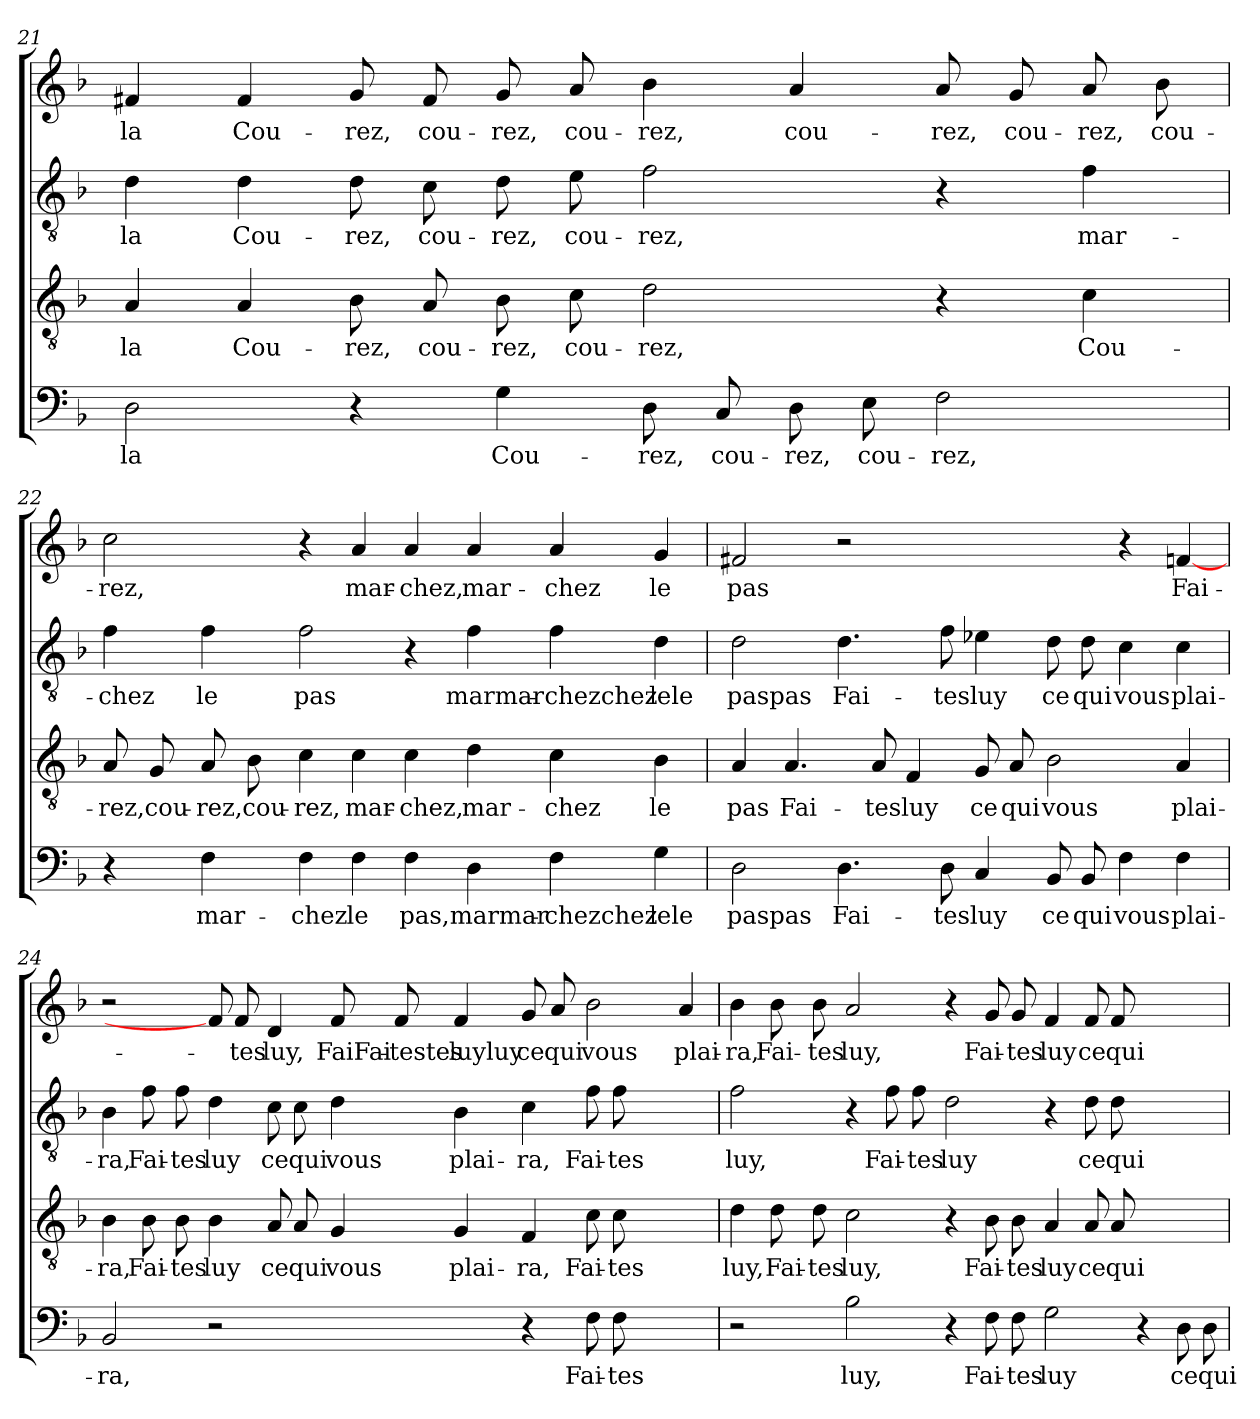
**kern	**text	**kern	**text	**kern	**text	**kern	**text
*part4	*part4	*part3	*part3	*part2	*part2	*part1	*part1
*staff4	*staff4	*staff3	*staff3	*staff2	*staff2	*staff1	*staff1
!!LO:LB:g=z
*clefF4	*	*clefGv2	*	*clefGv2	*	*clefG2	*
*k[b-]	*	*k[b-]	*	*k[b-]	*	*k[b-]	*
=21	=21	=21	=21	=21	=21	=21	=21
2D	la	4A	la	4d	la	4f#X	la
.	.	4A	Cou-	4d	Cou-	4f#	Cou-
4r	.	8B-	-rez,	8d	-rez,	8g	-rez,
.	.	8A	cou-	8c	cou-	8f#	cou-
4G	Cou-	8B-	-rez,	8d	-rez,	8g	-rez,
.	.	8c	cou-	8e	cou-	8a	cou-
8D	-rez,	2d	-rez,	2f	-rez,	4b-	-rez,
8C	cou-	.	.	.	.	.	.
8D	-rez,	.	.	.	.	4a	cou-
8E	cou-	.	.	.	.	.	.
2F	-rez,	4r	.	4r	.	8a	-rez,
.	.	.	.	.	.	8g	cou-
.	.	4c	Cou-	4f	mar-	8a	-rez,
.	.	.	.	.	.	8b-	cou-
=22	=22	=22	=22	=22	=22	=22	=22
4r	.	8A	-rez,	4f	-chez	2cc	-rez,
.	.	8G	cou-	.	.	.	.
4F	mar-	8A	-rez,	4f	le	.	.
.	.	8B-	cou-	.	.	.	.
4F	-chez	4c	-rez,	2f	pas	4r	.
4F	le	4c	mar-	.	.	4a	mar-
4F	pas,	4c	-chez,	4r	.	4a	-chez,
4D	marmar-	4d	mar-	4f	marmar-	4a	mar-
4F	-chezchez	4c	-chez	4f	-chezchez	4a	-chez
4G	lele	4B-	le	4d	lele	4g	le
!!LO:LB:g=z
=23	=23	=23	=23	=23	=23	=23	=23
2D	paspas	4A	pas	2d	paspas	2f#X	pas
.	.	4.A	Fai-	.	.	.	.
4.D	Fai-	.	.	4.d	Fai-	2r	.
.	.	8A	-tes	.	.	.	.
.	.	4F	luy	.	.	.	.
8D	-tes	.	.	8f	-tes	.	.
4C	luy	8G	ce	4e-X	luy	2ryy	.
.	.	8A	qui	.	.	.	.
8BB-	ce	2B-	vous	8d	ce	.	.
8BB-	qui	.	.	8d	qui	.	.
4F	vous	.	.	4c	vous	4r	.
4F	plai-	4A	plai-	4c	plai-	[4fn	Fai-
=24	=24	=24	=24	=24	=24	=24	=24
2BB-	-ra,	4B-	-ra,	4B-	-ra,	2r	.
.	.	8B-	Fai-	8f	Fai-	.	.
.	.	8B-	-tes	8f	-tes	.	.
2r	.	4B-	luy	4d	luy	8f]	.
.	.	.	.	.	.	8f	-tes
.	.	8A	ce	8c	ce	4d	luy,
.	.	8A	qui	8c	qui	.	.
2ryy	.	4G	vous	4d	vous	8f	FaiFai-
.	.	.	.	.	.	8f	-testes
.	.	4G	plai-	4B-	plai-	4f	luyluy
4r	.	4F	-ra,	4c	-ra,	8g	ce
.	.	.	.	.	.	8a	qui
8F	Fai-	8c	Fai-	8f	Fai-	2b-	vous
8F	-tes	8c	-tes	8f	-tes	.	.
2ryy	.	2ryy	.	2ryy	.	.	.
.	.	.	.	.	.	4a	plai-
!!LO:PB:g=z
=25	=25	=25	=25	=25	=25	=25	=25
2r	.	4d	luy,	2f	luy,	4b-	-ra,
.	.	8d	Fai-	.	.	8b-	Fai-
.	.	8d	-tes	.	.	8b-	-tes
2B-	luy,	2c	luy,	4r	.	2a	luy,
.	.	.	.	8f	Fai-	.	.
.	.	.	.	8f	-tes	.	.
4r	.	4r	.	2d	luy	4r	.
8F	Fai-	8B-	Fai-	.	.	8g	Fai-
8F	-tes	8B-	-tes	.	.	8g	-tes
2G	luy	4A	luy	4r	.	4f	luy
.	.	8A	ce	8d	ce	8f	ce
.	.	8A	qui	8d	qui	8f	qui
4r	.	2ryy	.	2ryy	.	2ryy	.
8D	ce	.	.	.	.	.	.
8D	qui	.	.	.	.	.	.
=	=	=	=	=	=	=	=
*-	*-	*-	*-	*-	*-	*-	*-
